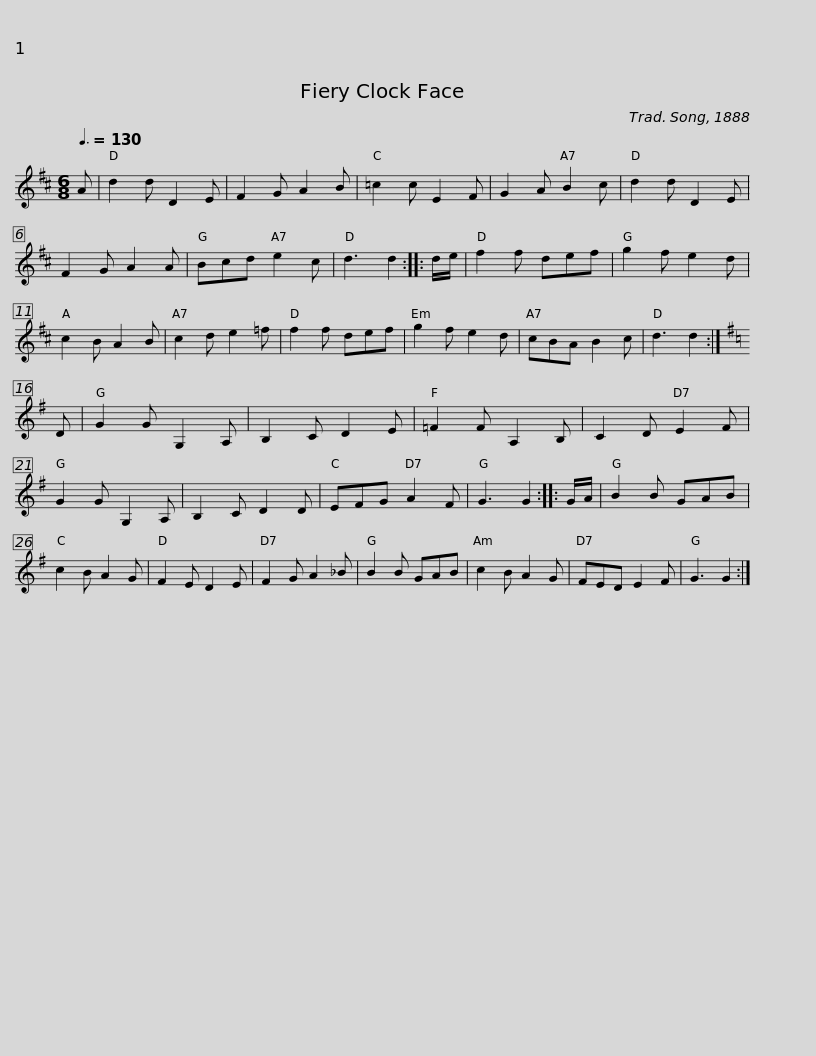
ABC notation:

X:1
L:1/8
Q:3/8=130
M:6/8
I:linebreak $
K:D
V:1 treble
V:1
 A | d2 d D2 E | F2 G A2 B | =c2 c E2 F | G2 A B2 c | %5
 d2 d D2 E | F2 G A2 A | Bcd e2 c | d3 d2 :: d/e/ |$ %10
 f2 f def | g2 f e2 d | c2 B A2 B | c2 d e2 =f | f2 f def | %15
 g2 f e2 d | cBA B2 c | d3 d2 :|[K:G] D | G2 G G,2 A, |$ %20
 B,2 C D2 E | =F2 F A,2 B, | C2 D E2 F | G2 G G,2 A, | B,2 C D2 D | %25
 EFG A2 F | G3 G2 :: G/A/ |$ B2 B GAB | c2 B A2 G | %30
 F2 E D2 E | F2 G A2 _B | B2 B GAB | c2 B A2 G | FED E2 F | %35
 G3 G2 :| %36
